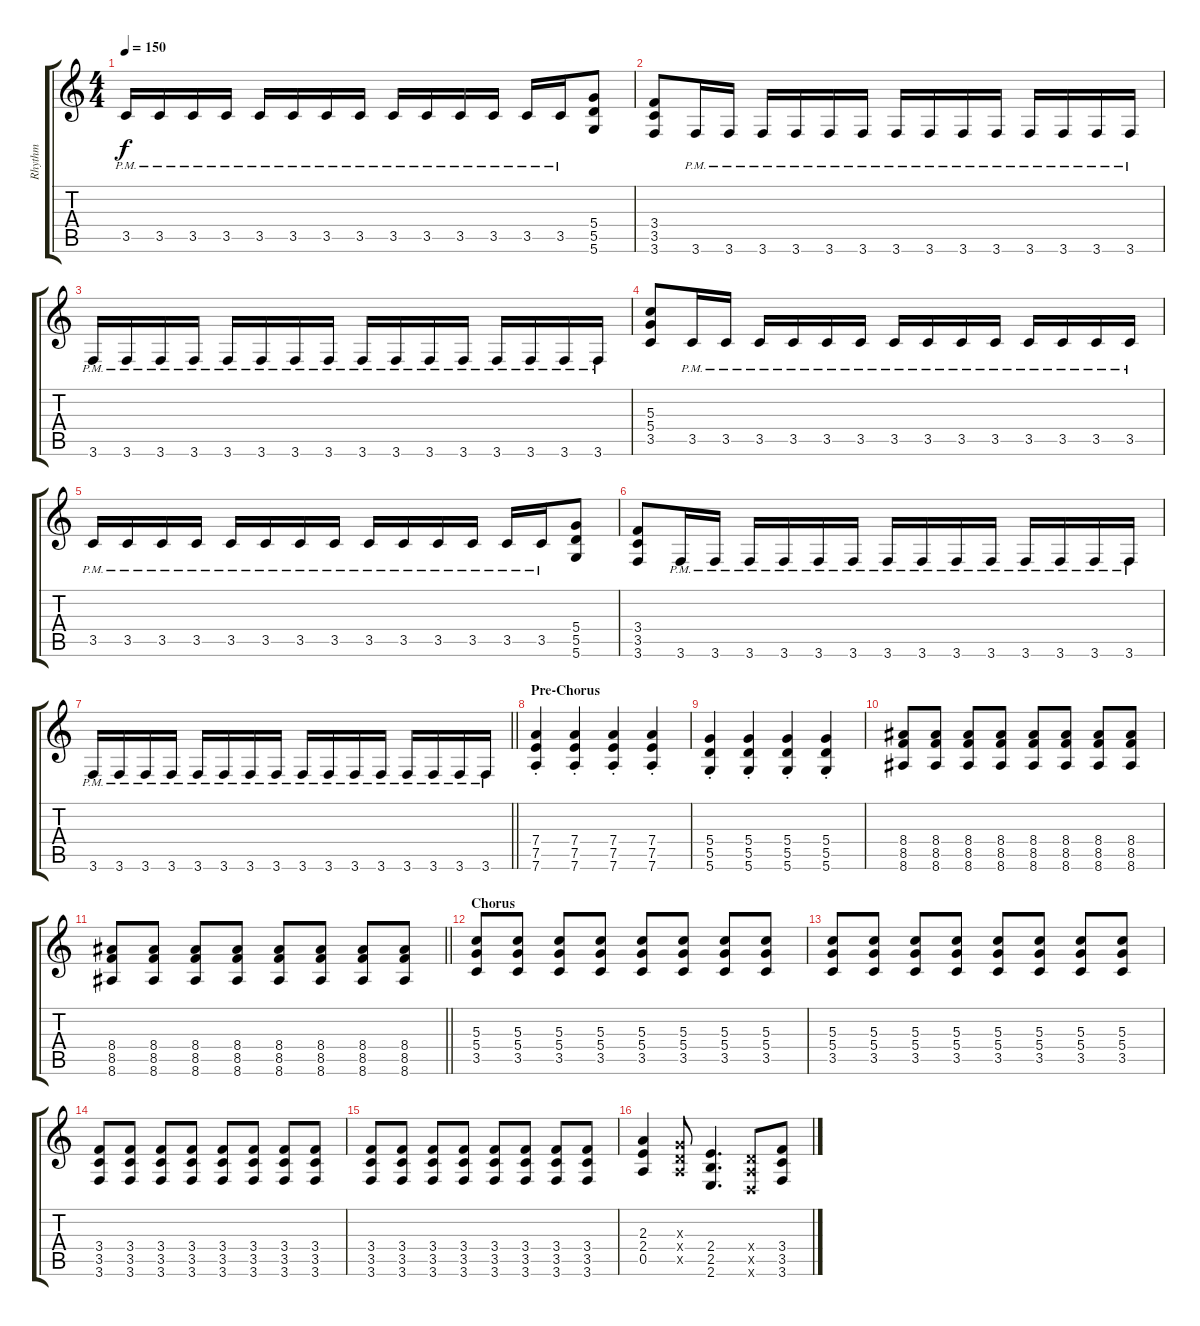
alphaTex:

\track ("Rhythm" "Rhythm") {instrument overdrivenguitar}
\staff {score tabs}
\tuning (E4 B3 G3 D3 A2 D2) {hide}
\ts (4 4)
\tempo 150
\clef g2
\ks c
3.5{pm}.16{dy f} 3.5{pm}.16 3.5{pm}.16 3.5{pm}.16 3.5{pm}.16 3.5{pm}.16 3.5{pm}.16 3.5{pm}.16 3.5{pm}.16 3.5{pm}.16 3.5{pm}.16 3.5{pm}.16 3.5{pm}.16 3.5{pm}.16 (5.4 5.5 5.6).8 |
(3.4 3.5 3.6).8 3.6{pm}.16 3.6{pm}.16 3.6{pm}.16 3.6{pm}.16 3.6{pm}.16 3.6{pm}.16 3.6{pm}.16 3.6{pm}.16 3.6{pm}.16 3.6{pm}.16 3.6{pm}.16 3.6{pm}.16 3.6{pm}.16 3.6{pm}.16 |
3.6{pm}.16 3.6{pm}.16 3.6{pm}.16 3.6{pm}.16 3.6{pm}.16 3.6{pm}.16 3.6{pm}.16 3.6{pm}.16 3.6{pm}.16 3.6{pm}.16 3.6{pm}.16 3.6{pm}.16 3.6{pm}.16 3.6{pm}.16 3.6{pm}.16 3.6{pm}.16 |
(5.3 5.4 3.5).8 3.5{pm}.16 3.5{pm}.16 3.5{pm}.16 3.5{pm}.16 3.5{pm}.16 3.5{pm}.16 3.5{pm}.16 3.5{pm}.16 3.5{pm}.16 3.5{pm}.16 3.5{pm}.16 3.5{pm}.16 3.5{pm}.16 3.5{pm}.16 |
3.5{pm}.16 3.5{pm}.16 3.5{pm}.16 3.5{pm}.16 3.5{pm}.16 3.5{pm}.16 3.5{pm}.16 3.5{pm}.16 3.5{pm}.16 3.5{pm}.16 3.5{pm}.16 3.5{pm}.16 3.5{pm}.16 3.5{pm}.16 (5.4 5.5 5.6).8 |
(3.4 3.5 3.6).8 3.6{pm}.16 3.6{pm}.16 3.6{pm}.16 3.6{pm}.16 3.6{pm}.16 3.6{pm}.16 3.6{pm}.16 3.6{pm}.16 3.6{pm}.16 3.6{pm}.16 3.6{pm}.16 3.6{pm}.16 3.6{pm}.16 3.6{pm}.16 |
\barLineRight lightlight
3.6{pm}.16 3.6{pm}.16 3.6{pm}.16 3.6{pm}.16 3.6{pm}.16 3.6{pm}.16 3.6{pm}.16 3.6{pm}.16 3.6{pm}.16 3.6{pm}.16 3.6{pm}.16 3.6{pm}.16 3.6{pm}.16 3.6{pm}.16 3.6{pm}.16 3.6{pm}.16 |
\section ("" "Pre-Chorus")
(7.4{st} 7.5{st} 7.6{st}).4 (7.4{st} 7.5{st} 7.6{st}).4 (7.4{st} 7.5{st} 7.6{st}).4 (7.4{st} 7.5{st} 7.6{st}).4 |
(5.4{st} 5.5{st} 5.6{st}).4 (5.4{st} 5.5{st} 5.6{st}).4 (5.4{st} 5.5{st} 5.6{st}).4 (5.4{st} 5.5{st} 5.6{st}).4 |
(8.4 8.5 8.6).8 (8.4 8.5 8.6).8 (8.4 8.5 8.6).8 (8.4 8.5 8.6).8 (8.4 8.5 8.6).8 (8.4 8.5 8.6).8 (8.4 8.5 8.6).8 (8.4 8.5 8.6).8 |
\barLineRight lightlight
(8.4 8.5 8.6).8 (8.4 8.5 8.6).8 (8.4 8.5 8.6).8 (8.4 8.5 8.6).8 (8.4 8.5 8.6).8 (8.4 8.5 8.6).8 (8.4 8.5 8.6).8 (8.4 8.5 8.6).8 |
\section ("" "Chorus")
(5.3 5.4 3.5).8 (5.3 5.4 3.5).8 (5.3 5.4 3.5).8 (5.3 5.4 3.5).8 (5.3 5.4 3.5).8 (5.3 5.4 3.5).8 (5.3 5.4 3.5).8 (5.3 5.4 3.5).8 |
(5.3 5.4 3.5).8 (5.3 5.4 3.5).8 (5.3 5.4 3.5).8 (5.3 5.4 3.5).8 (5.3 5.4 3.5).8 (5.3 5.4 3.5).8 (5.3 5.4 3.5).8 (5.3 5.4 3.5).8 |
(3.4 3.5 3.6).8 (3.4 3.5 3.6).8 (3.4 3.5 3.6).8 (3.4 3.5 3.6).8 (3.4 3.5 3.6).8 (3.4 3.5 3.6).8 (3.4 3.5 3.6).8 (3.4 3.5 3.6).8 |
(3.4 3.5 3.6).8 (3.4 3.5 3.6).8 (3.4 3.5 3.6).8 (3.4 3.5 3.6).8 (3.4 3.5 3.6).8 (3.4 3.5 3.6).8 (3.4 3.5 3.6).8 (3.4 3.5 3.6).8 |
(2.3 2.4 0.5).4 (0.3{x} 0.4{x} 0.5{x}).8 (2.4 2.5 2.6).4{d} (0.4{x} 0.5{x} 0.6{x}).8 (3.4 3.5 3.6).8
